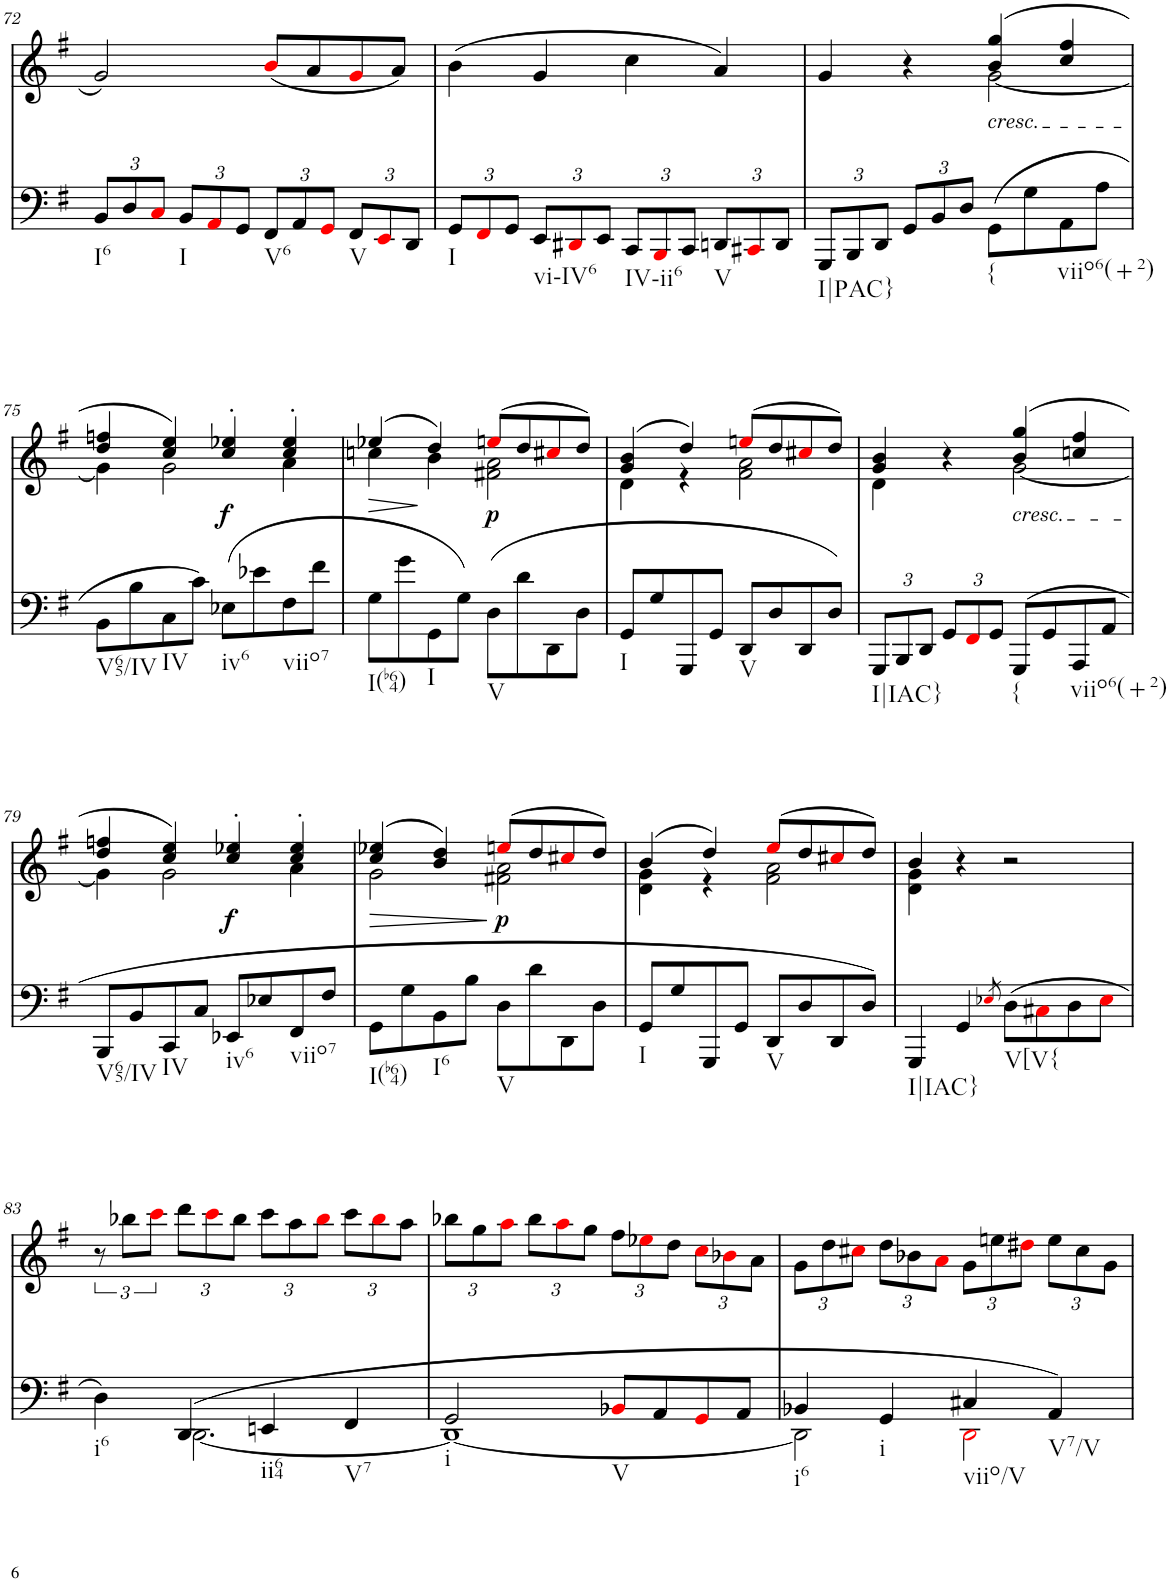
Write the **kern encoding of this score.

**kern	**kern	**text	**dynam
*part2	*part1	*part1	*part1
*staff2	*staff1	*staff1	*staff1
*I"piano	*I"piano	*	*
*I'Pno	*I'Pno	*	*
!!LO:PB:g=z
*clefF4	*clefG2	*	*
*k[f#]	*k[f#]	*	*
*G:	*G:	*	*
*M2/2	*M2/2	*	*
*met(c|)	*met(c|)	*	*
*Xbrackettup	*	*	*
=72	=72	=72	=72
!LO:TX:b:t=I6	!	!	!
12BB/L	2g/	.	.
12D/	.	.	.
12Ci/J	.	.	.
!LO:TX:b:t=I	!	!	!
12BB/L	.	.	.
12AAi/	.	.	.
12GG/J	.	.	.
!LO:TX:b:t=V6	!	!	!
12FF#/L	(8bi/L	.	.
12AA/	.	.	.
.	8a/	.	.
12GGi/J	.	.	.
!LO:TX:b:t=V	!	!	!
12FF#/L	8gi/	.	.
12EEi/	.	.	.
.	8a/J)	.	.
12DD/J	.	.	.
=73	=73	=73	=73
!LO:TX:b:t=I	!	!	!
12GG/L	(4b\	.	.
12FF#i/	.	.	.
12GG/J	.	.	.
!LO:TX:b:t=vi-IV6	!	!	!
12EE/L	4g/	.	.
12DD#Xi/	.	.	.
12EE/J	.	.	.
!LO:TX:b:t=IV-ii6	!	!	!
12CC/L	4cc\	.	.
12BBBi/	.	.	.
12CC/J	.	.	.
!LO:TX:b:t=V	!	!	!
12DDn/L	4a/)	.	.
12CC#Xi/	.	.	.
12DD/J	.	.	.
=74	=74	=74	=74
*	*^	*	*
!LO:TX:b:t=I|PAC}	!	!	!	!
12GGG/L	4g/	2ryy	.	.
12BBB/	.	.	.	.
12DD/J	.	.	.	.
12GG/L	4r	.	.	.
12BB/	.	.	.	.
12D/J	.	.	.	.
!	!LO:TX:b:i:t=cresc.	!	!	!
!LO:TX:b:t={	!	!	!	!
!	!	!	!LO:LY:b	!
(8GG\L	(4b/ 4gg/	[2g\	<	.
8G\	.	.	.	.
!LO:TX:b:t=viio6(+2)	!	!	!	!
8AA\	4cc/ 4ff#/	.	.	.
8A\J	.	.	.	.
!!LO:LB:g=z	!!
=75	=75	=75	=75	=75
!LO:TX:b:t=V65/IV	!	!	!	!
8BB\L	4dd/ 4ffn/	4g\]	.	.
8B\	.	.	.	.
!LO:TX:b:t=IV	!	!	!	!
8C\	4cc/ 4ee/)	2g\	.	.
8c\J)	.	.	.	.
!LO:TX:b:t=iv6	!	!	!	!
!	!	!	!	!LO:DY:b
(8E-X\L	4cc/' 4ee-X/'	.	.	f
8e-X\	.	.	.	.
!LO:TX:b:t=viio7	!	!	!	!
8F#\	4cc/' 4ee-/'	4a\	.	.
8f#\J	.	.	.	.
=76	=76	=76	=76	=76
!LO:TX:b:t=I(b64)	!	!	!	!
!	!	!	!LO:LY:b	!LO:HP:b
8G\L	(4ee-X/	4ccn\	>	>
8g\	.	.	.	.
!LO:TX:b:t=I	!	!	!	!
!	!	!	!LO:LY:b	!
8GG\	4dd/)	4b\	]	]
8G\J)	.	.	.	.
!LO:TX:b:t=V	!	!	!	!
!	!	!	!LO:LY:b	!LO:DY:b
(8D\L	(8eeni/L	2f#X\ 2a\	p	p
8d\	8dd/	.	.	.
8DD\	8cc#Xi/	.	.	.
8D\J	8dd/J)	.	.	.
=77	=77	=77	=77	=77
!LO:TX:b:t=I	!	!	!	!
8GG/L	(4g/ 4b/	4d\	.	.
8G/	.	.	.	.
8GGG/	4dd/)	4r	.	.
8GG/J	.	.	.	.
!LO:TX:b:t=V	!	!	!	!
8DD/L	(8eeni/L	2f#\ 2a\	.	.
8D/	8dd/	.	.	.
8DD/	8cc#Xi/	.	.	.
8D/J)	8dd/J)	.	.	.
=78	=78	=78	=78	=78
!LO:TX:b:t=I|IAC}	!	!	!	!
12GGG/L	4g/ 4b/	4d\	.	.
12BBB/	.	.	.	.
12DD/J	.	.	.	.
12GG/L	4r	4ryy	.	.
12FF#i/	.	.	.	.
12GG/J	.	.	.	.
!	!LO:TX:b:i:t=cresc.	!	!	!
!LO:TX:b:t={	!	!	!	!
!	!	!	!LO:LY:b	!
(8GGG/L	(4b/ 4gg/	[2g\	<	.
8GG/	.	.	.	.
!LO:TX:b:t=viio6(+2)	!	!	!	!
8AAA/	4ccn/ 4ff#/	.	.	.
8AA/J	.	.	.	.
!!LO:LB:g=z	!!
=79	=79	=79	=79	=79
!LO:TX:b:t=V65/IV	!	!	!	!
8BBB/L	4dd/ 4ffn/	4g\]	.	.
8BB/	.	.	.	.
!LO:TX:b:t=IV	!	!	!	!
8CC/	4cc/ 4ee/)	2g\	.	.
8C/J	.	.	.	.
!LO:TX:b:t=iv6	!	!	!	!
!	!	!	!	!LO:DY:b
8EE-X/L	4cc/' 4ee-X/'	.	.	f
8E-X/	.	.	.	.
!LO:TX:b:t=viio7	!	!	!	!
8FF#/	4cc/' 4ee-/'	4a\	.	.
8F#/J	.	.	.	.
=80	=80	=80	=80	=80
!LO:TX:b:t=I(b64)	!	!	!	!
!	!	!	!	!LO:HP:b
8GG\L	(4cc/ 4ee-X/	2g\	.	>
8G\	.	.	.	.
!LO:TX:b:t=I6	!	!	!	!
8BB\	4b/ 4dd/)	.	.	.
8B\J	.	.	.	.
!LO:TX:b:t=V	!	!	!	!
!	!	!	!LO:LY:b	!LO:DY:n=1:b
8D\L	(8eeni/L	2f#X\ 2a\	] p	] p
8d\	8dd/	.	.	.
8DD\	8cc#Xi/	.	.	.
8D\J	8dd/J)	.	.	.
=81	=81	=81	=81	=81
!LO:TX:b:t=I	!	!	!	!
8GG/L	(4b/	4d\ 4g\	.	.
8G/	.	.	.	.
8GGG/	4dd/)	4r	.	.
8GG/J	.	.	.	.
!LO:TX:b:t=V	!	!	!	!
8DD/L	(8eei/L	2f#\ 2a\	.	.
8D/	8dd/	.	.	.
8DD/	8cc#Xi/	.	.	.
8D/J)	8dd/J)	.	.	.
=82	=82	=82	=82	=82
!LO:TX:b:t=I|IAC}	!	!	!	!
4GGG/	4b/	4d\ 4g\	.	.
4GG/	4r	2.ryy	.	.
8qE-Xi/	.	.	.	.
!LO:TX:b:t=V[V{	!	!	!	!
(8D\L	2r	.	.	.
8C#Xi\	.	.	.	.
8D\	.	.	.	.
8E-i\J	.	.	.	.
*	*v	*v	*	*
!!LO:LB:g=z
=83	=83	=83	=83
*^	*	*	*
!LO:TX:b:t=i6	!	!	!	!
4D\)	4ryy	12r	.	.
.	.	12bb-X\L	.	.
.	.	12ccci\J	.	.
*	*	*Xbrackettup	*	*
(4DD/	[2.DD\	12ddd\L	.	.
.	.	12ccci\	.	.
.	.	12bb-\J	.	.
!LO:TX:b:t=ii64	!	!	!	!
4EEn/	.	12ccc\L	.	.
.	.	12aa\	.	.
.	.	12bb-i\J	.	.
!LO:TX:b:t=V7	!	!	!	!
4FF#/	.	12ccc\L	.	.
.	.	12bb-i\	.	.
.	.	12aa\J	.	.
=84	=84	=84	=84	=84
!LO:TX:b:t=i	!	!	!	!
2GG/	1DD_	12bb-X\L	.	.
.	.	12gg\	.	.
.	.	12aai\J	.	.
.	.	12bb-\L	.	.
.	.	12aai\	.	.
.	.	12gg\J	.	.
!LO:TX:b:t=V	!	!	!	!
8BB-Xi/L	.	12ff#\L	.	.
.	.	12ee-Xi\	.	.
8AA/	.	.	.	.
.	.	12dd\J	.	.
8GGi/	.	12cci\L	.	.
.	.	12b-Xi\	.	.
8AA/J	.	.	.	.
.	.	12a\J	.	.
=85	=85	=85	=85	=85
!LO:TX:b:t=i6	!	!	!	!
4BB-X/	2DD\]	12g\L	.	.
.	.	12dd\	.	.
.	.	12cc#Xi\J	.	.
!LO:TX:b:t=i	!	!	!	!
4GG/	.	12dd\L	.	.
.	.	12b-X\	.	.
.	.	12ai\J	.	.
!LO:TX:b:t=viio/V	!	!	!	!
4C#X/	2DDi\	12g\L	.	.
.	.	12een\	.	.
.	.	12dd#Xi\J	.	.
!LO:TX:b:t=V7/V	!	!	!	!
4AA/)	.	12ee\L	.	.
.	.	12cc#\	.	.
.	.	12g\J	.	.
*v	*v	*	*	*
=	=	=	=
*-	*-	*-	*-
